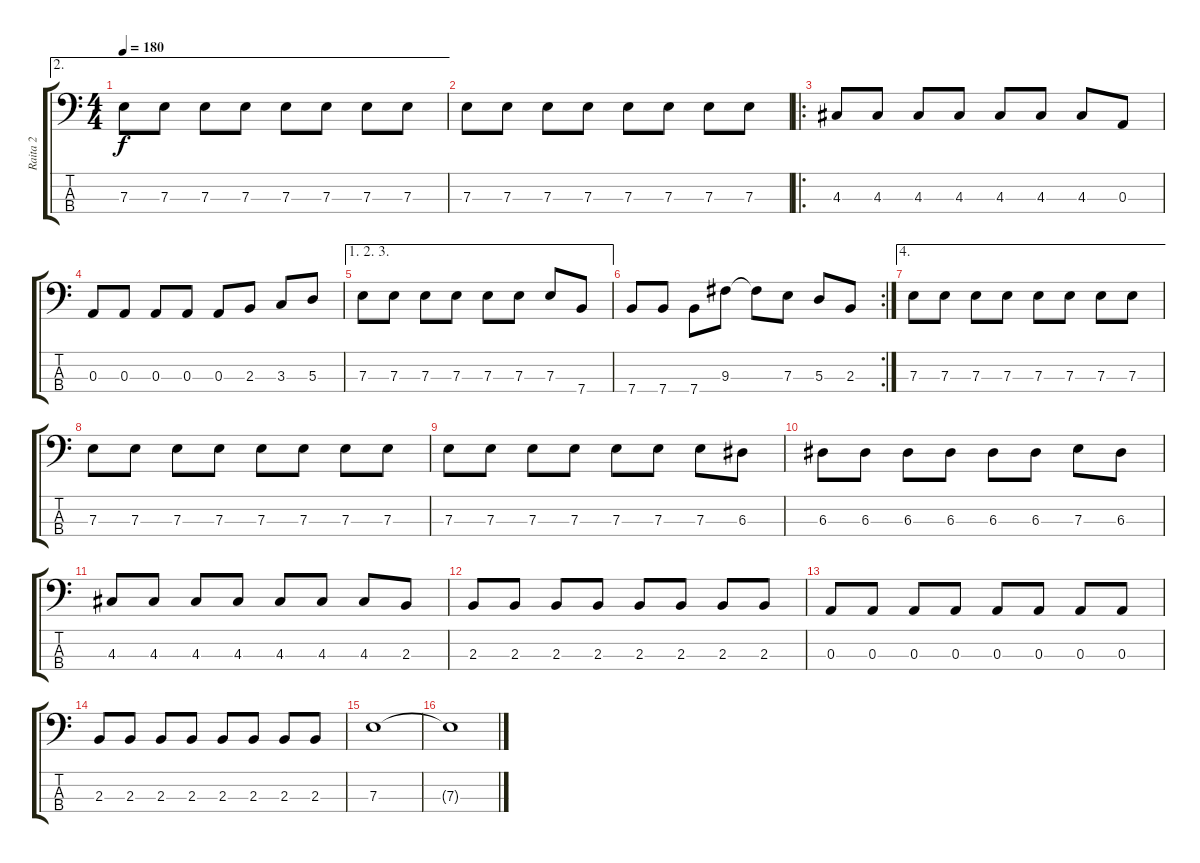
\track ("Raita 2" "Raita 2") {instrument electricbassfinger}
\staff {score tabs}
\tuning (G2 D2 A1 E1) {hide}
\ae 2
\ts (4 4)
\tempo 180
\clef f4
\ks c
7.3.8{dy f} 7.3.8 7.3.8 7.3.8 7.3.8 7.3.8 7.3.8 7.3.8 |
7.3.8 7.3.8 7.3.8 7.3.8 7.3.8 7.3.8 7.3.8 7.3.8 |
\ro
4.3.8 4.3.8 4.3.8 4.3.8 4.3.8 4.3.8 4.3.8 0.3.8 |
0.3.8 0.3.8 0.3.8 0.3.8 0.3.8 2.3.8 3.3.8 5.3.8 |
\ae (1 2 3)
7.3.8 7.3.8 7.3.8 7.3.8 7.3.8 7.3.8 7.3.8 7.4.8 |
\rc 2
7.4.8 7.4.8 7.4.8 9.3.8 9.3{t}.8 7.3.8 5.3.8 2.3.8 |
\ae 4
7.3.8 7.3.8 7.3.8 7.3.8 7.3.8 7.3.8 7.3.8 7.3.8 |
7.3.8 7.3.8 7.3.8 7.3.8 7.3.8 7.3.8 7.3.8 7.3.8 |
7.3.8 7.3.8 7.3.8 7.3.8 7.3.8 7.3.8 7.3.8 6.3.8 |
6.3.8 6.3.8 6.3.8 6.3.8 6.3.8 6.3.8 7.3.8 6.3.8 |
4.3.8 4.3.8 4.3.8 4.3.8 4.3.8 4.3.8 4.3.8 2.3.8 |
2.3.8 2.3.8 2.3.8 2.3.8 2.3.8 2.3.8 2.3.8 2.3.8 |
0.3.8 0.3.8 0.3.8 0.3.8 0.3.8 0.3.8 0.3.8 0.3.8 |
2.3.8 2.3.8 2.3.8 2.3.8 2.3.8 2.3.8 2.3.8 2.3.8 |
7.3.1 |
7.3{t}.1
